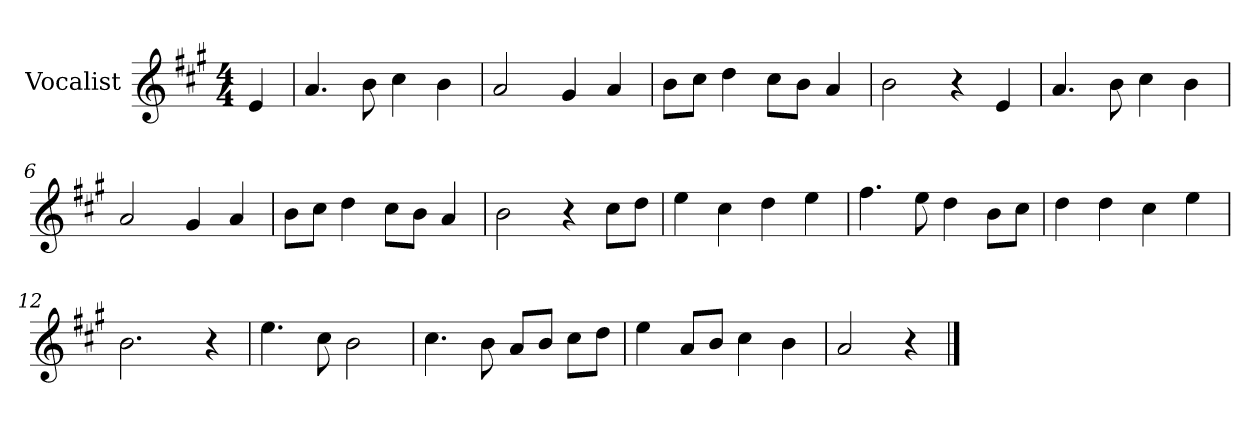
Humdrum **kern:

**kern
*part1
*staff1
*I"Vocalist
*k[f#c#g#]
*A:
*M4/4
=
4e
=1
4.a
8b
4cc#
4b
=2
2a
4g#
4a
=3
8bL
8cc#J
4dd
8cc#L
8bJ
4a
=4
2b
4r
4e
=5
4.a
8b
4cc#
4b
=6
2a
4g#
4a
=7
8bL
8cc#J
4dd
8cc#L
8bJ
4a
=8
2b
4r
8cc#L
8ddJ
=9
4ee
4cc#
4dd
4ee
=10
4.ff#
8ee
4dd
8bL
8cc#J
=11
4dd
4dd
4cc#
4ee
=12
2.b
4r
=13
4.ee
8cc#
2b
=14
4.cc#
8b
8aL
8bJ
8cc#L
8ddJ
=15
4ee
8aL
8bJ
4cc#
4b
=16
2a
4r
==
*-
